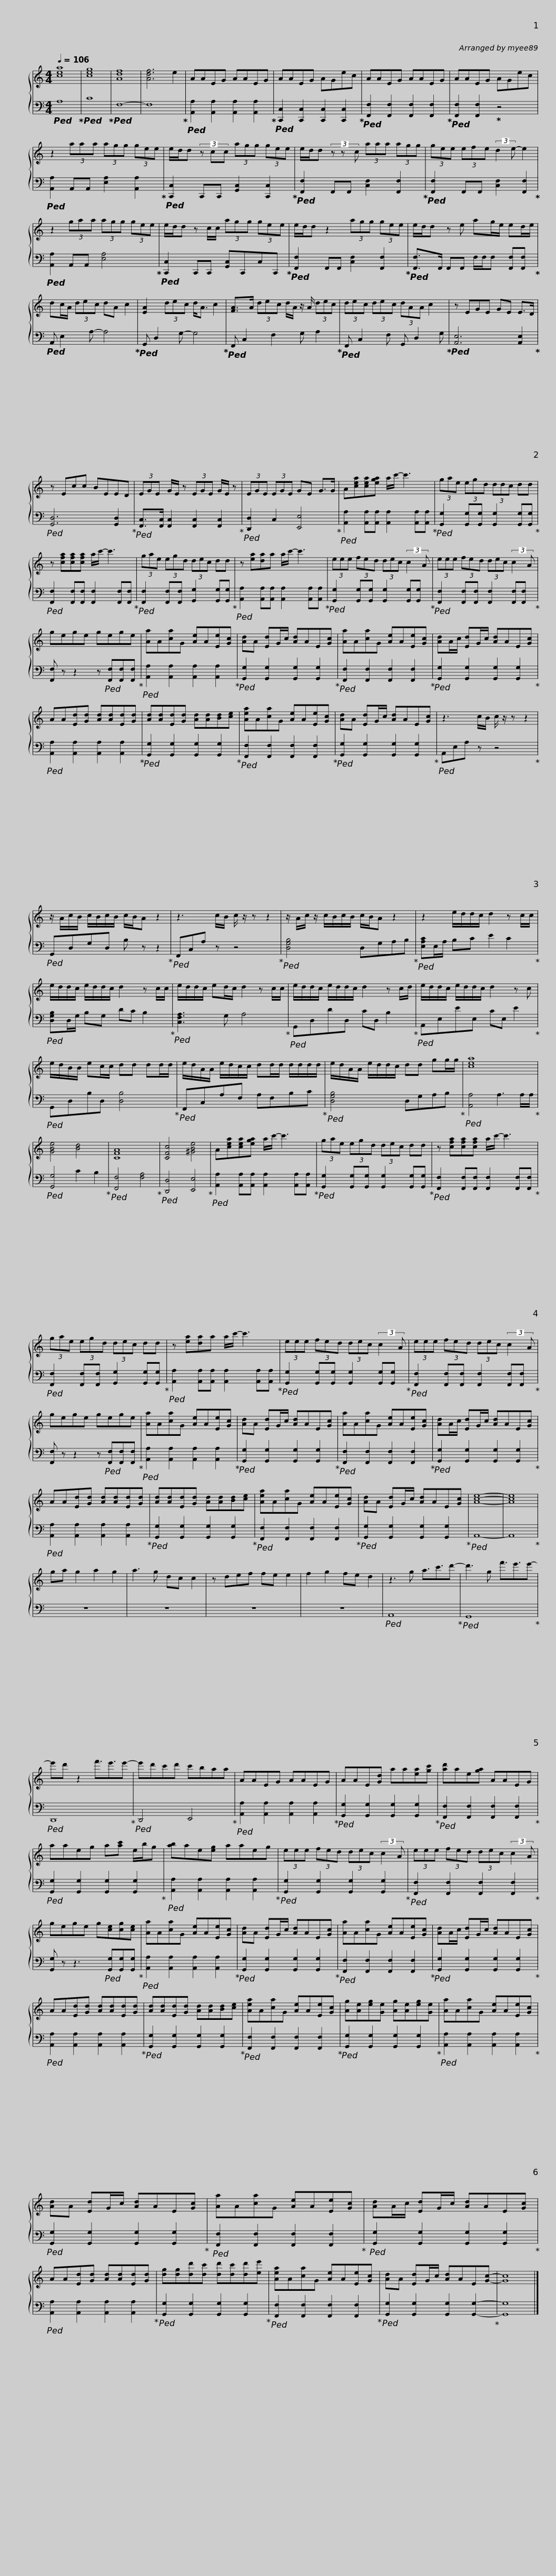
X:1
%%score { 1 | 2 }
L:1/8
Q:1/4=106
M:4/4
I:linebreak $
K:C
V:1 treble
V:2 bass
V:1
 [cea]8 | [ceg]8 | [Adf]8 | [Adf]6 e2 | AAEG AAEG | %5
 AAEG AGec | AAEG AAEG | AAEG AGec |$ z2 (3aaa (3agg (3gee | e/d/d (3z cc (3agg (3gee | %10
 e/d/d (3z z c (3aaa (3agg |$ (3gee (3efe (3:2:2d2 e- e2 | z2 (3gaa (3agg (3gee | e/d/d z c/c/ (3agg (3gee | e/d/d z2 (3agg (3gee |$ %15
 e/d/d z e ag/e/ ed/e/ | dc/A/ (3dec dA c2 | [EA]2 (3dec d<A c2 | [FA]>A (3dec d/A/ z/ A/ (3dec |$ (3dec (3dec (3dAA c2 | %20
 z EGE GE E>D | z Ecc BEED | (3EGE G/E/ z (3EGE G/E/ z |$ (3EGE (3EGE GE G>G | A[cea][cea][ega] a/c'/- c'3 | %25
 (3gae (3egd (3ddc dd | z [cfa][cfa][cfa] a/c'/- c'3 |$ (3gae (3egd (3dec dd | z [ea][da]a a/c'/- c'3 | (3eee (3fed (3dec (3:2:2c2 A |$ %30
 (3eee (3fed (3dec (3:2:2c2 A | gege gege | [Aa]A[ca]G [Ae]A[Ee][Gc] | [Ad]A [Ed]G/c/ [Ad]AE[Gc] | [Aa]A[ca]G [Ae]A[Ee][Gc] |$ %35
 [Ad]A/c/ [Ed]G/c/ [Ad]AE[Gc] | AA[Ed][Gd] [Ad][Ad][Ed][Gd] | [Ad][Ad][Ed][Gd] [Ad][Ad][Bd][ce] | [Aea]A[ca]G [Ae]A[Ee][Gc] | [Ad]A [Ed]G/c/ [Ad]AE[Gc] |$ %40
 z3 c/B/ c/ z/ z z2 | z/ A/c/B/ c/B/c/B/ c/B/A z2 | z3 c/B/ c/ z/ z z2 | z/ A/c/ z/ c/B/c/B/ c/B/A z2 |$ z2 e/d/d/c/ d2 z c/c/ | %45
 e/d/d/c/ e/d/d/c/ d2 z c/c/ | e/d/d/c/ ed/c/ d2 z c/c/ |$ e/d/d/c/ e/d/d/c/ d2 z c/d/ | e/d/d/c/ e/d/d/c/ d2 z c | e/d/B/B/ ec/c/ dd dd/d/ |$ %50
 e/d/A/A/ e/d/c/c/ dd/d/ d/d/d/d/ | e/d/A/A/ e/d/d/c/ dd gg/g/ | [cea]8 | [GBe]4 [Bd]4 | [CFA]8 | %55
 [CFc]4 [^GBe]4 |$ A[cea][cea][ega] a/c'/- c'3 | (3gae (3egd (3dec dd | z [cfa][cfa][cfa] a/c'/- c'3 | (3gae (3egd (3dec dd |$ %60
 z [ea][da]a a/c'/- c'3 | (3eee (3fed (3dec (3:2:2c2 A | (3eee (3fed (3dec (3:2:2c2 A | gege gege |$ [Aa]A[ca]G [Ae]A[Ee][Gc] | %65
 [Ad]A [Ed]G/c/ [Ad]AE[Gc] | [Aa]A[ca]G [Ae]A[Ee][Gc] | [Ad]A/c/ [Ed]G/c/ [Ad]AE[Gc] | AA[Ed][Gd] [Ad][Ad][Ed][Gd] |$ [Ad][Ad][Ed][Gd] [Ad][Ad][Bd][ce] | %70
 [Aea]A[ca]G [Ae]A[Ee][Gc] | [Ad]A [Ed]G/c/ [Ad]AE[Gc] | [Ace]8- | [Ace]8 | ga g2 a2 g2 | %75
 a3 g dc c2 |$ z def fe e2 | f2 g2 fe d2 | z3 g a3/2c'3/2d'- | d'3 g f'3/2e'3/2e'- | %80
 e'd' z2 f'3/2e'3/2e'- | e'd'c'd' c'baa |$ AAEG AAEG | AAE[Gd] aa[ea][gc'] | [ad']ae[ga] AAEG | %85
 aaeg a[ac'] e/b/g | [ab]ae[eg] aaeg |$ (3eee (3fed (3dec (3:2:2c2 A | (3eee (3fed (3dec (3:2:2c2 A | gege g[ce][cg][ce] | %90
 [Aa]A[ca]G [Ae]A[Ee][Gc] |$ [Ad]A [Ed]G/c/ [Ad]AE[Gc] | [Aa]A[ca]G [Ae]A[Ee][Gc] | [Ad]A/c/ [Ed]G/c/ [Ad]AE[Gc] | AA[Ed][Gd] [Ad][Ad][Ed][Gd] | %95
 [Ad][Ad][Ed][Gd] [Ad][Ad][Bd][ce] |$ [Aea]A[ca]G [Ae]A[Ee][Gc] | [Ag][Ae][eg][Ge] [Ag][Ae][eg][Ge] | [Aa]A[ca]G [Ae]A[Ee][Gc] | [Ad]A [Ed]G/c/ [Ad]AE[Gc] | %100
 [Aa]A[ca]G [Ae]A[Ee][Gc] |$ [Ad]A/c/ [Ed]G/c/ [Ad]AE[Gc] | AA[Ed][Gd] [Ad][Ad][Ed][Gd] | [dg][dg][dd'][dc'] [dd'][dc'][dd'][ee'] | [Aea]A[ca]G [Ae]A[Ee][Gc] | %105
 [Ad]A [Ed]G/c/ [Ad]AE[Gc]- |$ [Gc]8 |] %107
V:2
!ped! A,8!ped-up! |!ped! C8!ped-up! |!ped! F,8- | F,8!ped-up! |!ped! [A,,A,]2 [A,,A,]2 [A,,A,]2 [A,,A,]2!ped-up! | %5
!ped! [C,,C,]2 [C,,C,]2 [C,,C,]2 [C,,C,]2!ped-up! |!ped! [F,,F,]2 [F,,F,]2 [F,,F,]2 [F,,F,]2!ped-up! |!ped! [F,,F,]2 [F,,F,]2!ped-up! z4 |$!ped! [A,,A,]2 A,,A,, [E,A,]2 [A,,A,]2!ped-up! |!ped! [C,,C,]2 C,,C,, [G,,C,]2 [C,,C,]2!ped-up! | %10
!ped! [F,,F,]2 F,,F,, [C,F,]2 [F,,F,]2!ped-up! |$!ped! [F,,F,]2 F,,F,, [C,F,]2 [F,,F,]2!ped-up! |!ped! [A,,A,]2 A,,A,, [E,A,]4!ped-up! |!ped! [C,,C,]2 C,,C,, [G,,C,]C,,C,C,,!ped-up! |!ped! [F,,F,]2 F,,F,, [C,F,]2 [F,,F,]2!ped-up! |$ %15
!ped! [F,,F,]>F,, F,,F,, F,/F,/F, [F,,F,][F,,F,]!ped-up! |!ped! A,, E,2 A,- A,4!ped-up! |!ped! G,, D,2 G,- G,4!ped-up! |!ped! F,, C,2 F,2 G, A,2!ped-up! |$!ped! F,, C,2 F, G,, D,2 G,!ped-up! | %20
!ped! [A,,E,]6 [A,,E,]2!ped-up! |!ped! [G,,D,]6 [G,,D,]2!ped-up! |!ped! [F,,C,]>[F,,C,] [F,,C,]2 [F,,C,]2 [F,,C,]2!ped-up! |$!ped! [D,,D,]2 C,2 [E,,E,]4!ped-up! |!ped! [A,,A,]2 [A,,A,][A,,A,] [A,,A,]2 [A,,A,][A,,A,]!ped-up! | %25
!ped! [G,,G,]2 [G,,G,][G,,G,] [G,,G,]2 [G,,G,][G,,G,]!ped-up! |!ped! [F,,F,]2 [F,,F,][F,,F,] [F,,F,]2 [F,,F,][F,,F,]!ped-up! |$!ped! [F,,F,]2 [F,,F,][F,,F,] [G,,G,]2 [G,,G,][G,,G,]!ped-up! |!ped! [A,,A,]2 [A,,A,][A,,A,] [A,,A,]2 [A,,A,][A,,A,]!ped-up! |!ped! [G,,G,]2 [G,,G,][G,,G,] [G,,G,]2 [G,,G,][G,,G,]!ped-up! |$ %30
!ped! [F,,F,]2 [F,,F,][F,,F,] [F,,F,]2 [F,,F,][F,,F,]!ped-up! | [F,,F,] z z2 z!ped! [F,,F,][F,,F,][F,,F,]!ped-up! |!ped! [A,,A,]2 [A,,A,]2 [A,,A,]2 [A,,A,]2!ped-up! |!ped! [G,,G,]2 [G,,G,]2 [G,,G,]2 [G,,G,]2!ped-up! |!ped! [F,,F,]2 [F,,F,]2 [F,,F,]2 [F,,F,]2!ped-up! |$ %35
!ped! [G,,G,]2 [G,,G,]2 [G,,G,]2 [G,,G,]2!ped-up! |!ped! [A,,A,]2 [A,,A,]2 [A,,A,]2 [A,,A,]2!ped-up! |!ped! [G,,G,]2 [G,,G,]2 [G,,G,]2 [G,,G,]2!ped-up! |!ped! [F,,F,]2 [F,,F,]2 [F,,F,]2 [F,,F,]2!ped-up! |!ped! [G,,G,]2 [G,,G,]2 [G,,G,]2 [G,,G,]2!ped-up! |$ %40
!ped! A,,E,A, z z4!ped-up! |!ped! G,,D,G,D, B, z z2!ped-up! |!ped! F,,C,A, z z4!ped-up! |!ped! [D,G,B,]4 D,G,A,B,!ped-up! |$!ped! [E,A,C]E,/A,/ B,C E2 C2!ped-up! | %45
!ped! [D,G,B,]D,/G,/ B,G, DC B,2!ped-up! |!ped! [C,F,A,]3 G, A,4!ped-up! |$!ped! G,,D,DD, CD, B,2!ped-up! |!ped! A,,E,EE, CE, E2!ped-up! |!ped! G,,D,B,D, [D,B,]4!ped-up! |$ %50
!ped! F,,C,A,F, A,F,B,C!ped-up! |!ped! [D,G,B,]4 D,G,A,B,!ped-up! |!ped! [A,,A,]4 A,3 A,/A,/!ped-up! |!ped! [G,,G,]4 C2 B,2!ped-up! |!ped! [F,,F,]4 [F,A,]4!ped-up! | %55
!ped! [D,,D,]4 [E,,E,]4!ped-up! |$!ped! [A,,A,]2 [A,,A,][A,,A,] [A,,A,]2 [A,,A,][A,,A,]!ped-up! |!ped! [G,,G,]2 [G,,G,][G,,G,] [G,,G,]2 [G,,G,][G,,G,]!ped-up! |!ped! [F,,F,]2 [F,,F,][F,,F,] [F,,F,]2 [F,,F,][F,,F,]!ped-up! |!ped! [F,,F,]2 [F,,F,][F,,F,] [G,,G,]2 [G,,G,][G,,G,]!ped-up! |$ %60
!ped! [A,,A,]2 [A,,A,][A,,A,] [A,,A,]2 [A,,A,][A,,A,]!ped-up! |!ped! [G,,G,]2 [G,,G,][G,,G,] [G,,G,]2 [G,,G,][G,,G,]!ped-up! |!ped! [F,,F,]2 [F,,F,][F,,F,] [F,,F,]2 [F,,F,][F,,F,]!ped-up! | [F,,F,] z z2 z!ped! [F,,F,][F,,F,][F,,F,]!ped-up! |$!ped! [A,,A,]2 [A,,A,]2 [A,,A,]2 [A,,A,]2!ped-up! | %65
!ped! [G,,G,]2 [G,,G,]2 [G,,G,]2 [G,,G,]2!ped-up! |!ped! [F,,F,]2 [F,,F,]2 [F,,F,]2 [F,,F,]2!ped-up! |!ped! [G,,G,]2 [G,,G,]2 [G,,G,]2 [G,,G,]2!ped-up! |!ped! [A,,A,]2 [A,,A,]2 [A,,A,]2 [A,,A,]2!ped-up! |$!ped! [G,,G,]2 [G,,G,]2 [G,,G,]2 [G,,G,]2!ped-up! | %70
!ped! [F,,F,]2 [F,,F,]2 [F,,F,]2 [F,,F,]2!ped-up! |!ped! [G,,G,]2 [G,,G,]2 [G,,G,]2 [G,,G,]2!ped-up! |!ped! A,,8- | A,,8!ped-up! | z8 | %75
 z8 |$ z8 | z8 |!ped! A,,8!ped-up! |!ped! G,,8!ped-up! | %80
!ped! D,,8!ped-up! |!ped! D,,4 E,,4!ped-up! |$!ped! [A,,A,]2 [A,,A,]2 [A,,A,]2 [A,,A,]2!ped-up! |!ped! [G,,G,]2 [G,,G,]2 [G,,G,]2 [G,,G,]2!ped-up! |!ped! [F,,F,]2 [F,,F,]2 [F,,F,]2 [F,,F,]2!ped-up! | %85
!ped! [G,,G,]2 [G,,G,]2 [G,,G,]2 [G,,G,]2!ped-up! |!ped! [A,,A,]2 [A,,A,]2 [A,,A,]2 [A,,A,]2!ped-up! |$!ped! [G,,G,]2 [G,,G,]2 [G,,G,]2 [G,,G,]2!ped-up! |!ped! [F,,F,]2 [F,,F,]2 [F,,F,]2 [F,,F,]2!ped-up! | [G,,G,] z z3!ped! [G,,G,][G,,G,][G,,G,]!ped-up! | %90
!ped! [A,,A,]2 [A,,A,]2 [A,,A,]2 [A,,A,]2!ped-up! |$!ped! [G,,G,]2 [G,,G,]2 [G,,G,]2 [G,,G,]2!ped-up! |!ped! [F,,F,]2 [F,,F,]2 [F,,F,]2 [F,,F,]2!ped-up! |!ped! [G,,G,]2 [G,,G,]2 [G,,G,]2 [G,,G,]2!ped-up! |!ped! [A,,A,]2 [A,,A,]2 [A,,A,]2 [A,,A,]2!ped-up! | %95
!ped! [G,,G,]2 [G,,G,]2 [G,,G,]2 [G,,G,]2!ped-up! |$!ped! [F,,F,]2 [F,,F,]2 [F,,F,]2 [F,,F,]2!ped-up! |!ped! [G,,G,]2 [G,,G,]2 [G,,G,]2 [G,,G,]2!ped-up! |!ped! [A,,A,]2 [A,,A,]2 [A,,A,]2 [A,,A,]2!ped-up! |!ped! [G,,G,]2 [G,,G,]2 [G,,G,]2 [G,,G,]2!ped-up! | %100
!ped! [F,,F,]2 [F,,F,]2 [F,,F,]2 [F,,F,]2!ped-up! |$!ped! [G,,G,]2 [G,,G,]2 [G,,G,]2 [G,,G,]2!ped-up! |!ped! [A,,A,]2 [A,,A,]2 [A,,A,]2 [A,,A,]2!ped-up! |!ped! [G,,G,]2 [G,,G,]2 [G,,G,]2 [G,,G,]2!ped-up! |!ped! [F,,F,]2 [F,,F,]2 [F,,F,]2 [F,,F,]2!ped-up! | %105
!ped! [G,,G,]2 [G,,G,]2 [G,,G,]2 [G,,G,]2-!ped-up! |$ [G,,G,]8 |] %107
